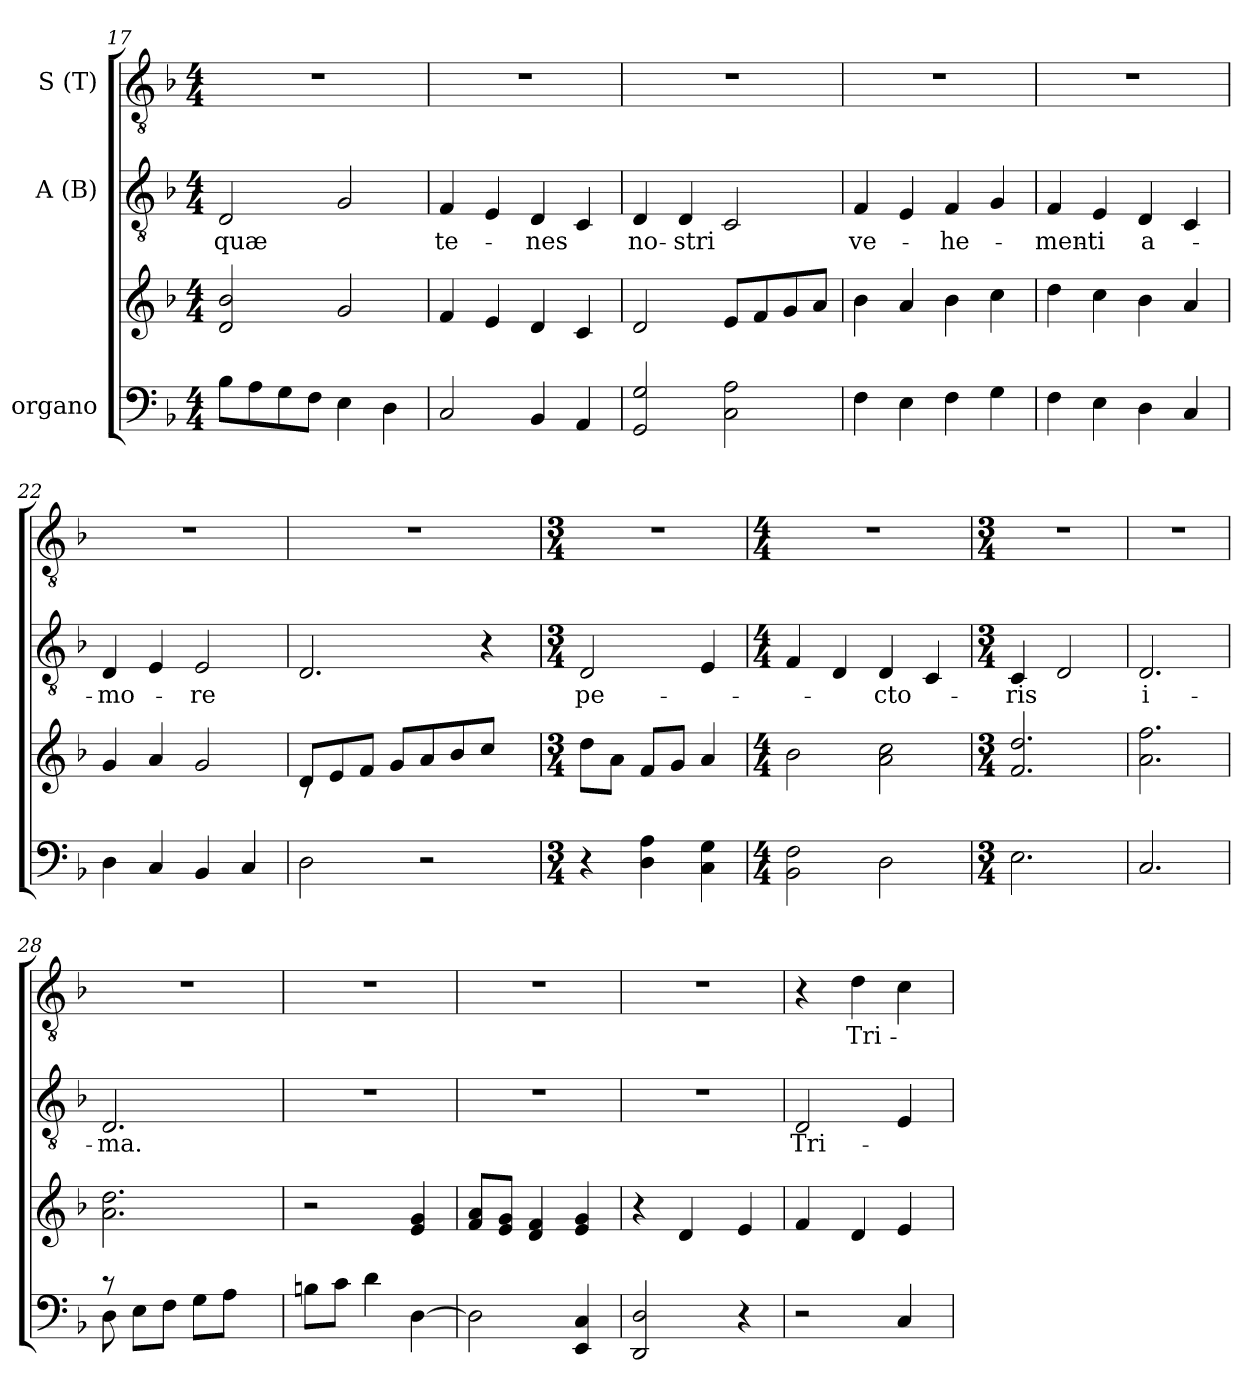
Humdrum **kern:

**kern	**kern	**kern	**text	**kern	**text
*part3	*part3	*part2	*part2	*part1	*part1
*staff4	*staff3	*staff2	*staff2	*staff1	*staff1
*I"organo	*	*I"A (B)	*	*I"S (T)	*
*clefF4	*clefG2	*clefGv2	*	*clefGv2	*
*k[b-]	*k[b-]	*k[b-]	*	*k[b-]	*
*F:	*F:	*F:	*	*F:	*
*M4/4	*M4/4	*M4/4	*	*M4/4	*
=17	=17	=17	=17	=17	=17
!	!	!	!LO:LY:b	!	!
8B-\L	2d/ 2b-/	2D/	quæ	1r	.
8A\	.	.	.	.	.
8G\	.	.	.	.	.
8F\J	.	.	.	.	.
4E\	2g/	2G/	.	.	.
4D\	.	.	.	.	.
=18	=18	=18	=18	=18	=18
!	!	!	!LO:LY:b	!	!
2C/	4f/	4F/	te-	1r	.
.	4e/	4E/	.	.	.
!	!	!	!LO:LY:b	!	!
4BB-/	4d/	4D/	-nes	.	.
4AA/	4c/	4C/	.	.	.
=19	=19	=19	=19	=19	=19
!	!	!	!LO:LY:b	!	!
2GG/ 2G/	2d/	4D/	no-	1r	.
!	!	!	!LO:LY:b	!	!
.	.	4D/	-stri	.	.
2C\ 2A\	8e/L	2C/	.	.	.
.	8f/	.	.	.	.
.	8g/	.	.	.	.
.	8a/J	.	.	.	.
=20	=20	=20	=20	=20	=20
!	!	!	!LO:LY:b	!	!
4F\	4b-\	4F/	ve-	1r	.
4E\	4a/	4E/	.	.	.
!	!	!	!LO:LY:b	!	!
4F\	4b-\	4F/	-he-	.	.
4G\	4cc\	4G/	.	.	.
!!LO:PB:g=z
=21	=21	=21	=21	=21	=21
!	!	!	!LO:LY:b	!	!
4F\	4dd\	4F/	-men-	1r	.
!	!	!	!LO:LY:b	!	!
4E\	4cc\	4E/	-ti	.	.
!	!	!	!LO:LY:b:rj	!	!
4D\	4b-\	4D/	a-	.	.
4C/	4a/	4C/	.	.	.
=22	=22	=22	=22	=22	=22
!	!	!	!LO:LY:b	!	!
4D\	4g/	4D/	-mo-	1r	.
4C/	4a/	4E/	.	.	.
!	!	!	!LO:LY:b	!	!
4BB-/	2g/	2E/	-re	.	.
4C/	.	.	.	.	.
=23	=23	=23	=23	=23	=23
*	*^	*	*	*	*
2D\	8d/L	8rc	2.D/	.	1r	.
.	8e/	8ryy	.	.	.	.
.	8f/J	2.ryy	.	.	.	.
.	8g/L	.	.	.	.	.
2r	8a/	.	.	.	.	.
.	8b-/	.	.	.	.	.
.	8cc/J	.	4r	.	.	.
.	8ryy	.	.	.	.	.
*	*v	*v	*	*	*	*
=24	=24	=24	=24	=24	=24
*M3/4	*M3/4	*M3/4	*	*M3/4	*
!	!	!	!LO:LY:b	!LO:N:vis=1	!
4r	8dd\L	2D/	pe-	2.r	.
.	8a\J	.	.	.	.
4D\ 4A\	8f/L	.	.	.	.
.	8g/J	.	.	.	.
4C\ 4G\	4a/	4E/	.	.	.
=25	=25	=25	=25	=25	=25
*M4/4	*M4/4	*M4/4	*	*M4/4	*
2BB-\ 2F\	2b-\	4F/	.	1r	.
.	.	4D/	.	.	.
!	!	!	!LO:LY:b	!	!
2D\	2a\ 2cc\	4D/	-cto-	.	.
.	.	4C/	.	.	.
=26	=26	=26	=26	=26	=26
*M3/4	*M3/4	*M3/4	*	*M3/4	*
!	!	!	!LO:LY:b	!LO:N:vis=1	!
2.E\	2.f/ 2.dd/	4C/	-ris	2.r	.
.	.	2D/	.	.	.
=27	=27	=27	=27	=27	=27
!	!	!	!LO:LY:b:rj	!LO:N:vis=1	!
2.C/	2.a\ 2.ff\	2.D/	i-	2.r	.
=28	=28	=28	=28	=28	=28
*^	*	*	*	*	*
!	!	!	!	!LO:LY:b	!LO:N:vis=1	!
8rc	8D\	2.a\ 2.dd\	2.D/	-ma.	2.r	.
8E\L	8ryy	.	.	.	.	.
8F\J	2ryy	.	.	.	.	.
8G\L	.	.	.	.	.	.
8A\J	.	.	.	.	.	.
8ryy	.	.	.	.	.	.
*v	*v	*	*	*	*	*
!!LO:LB:g=z
=29	=29	=29	=29	=29	=29
!	!	!LO:N:vis=1	!	!LO:N:vis=1	!
8Bn\L	2r	2.r	.	2.r	.
8c\J	.	.	.	.	.
4d\	.	.	.	.	.
[>4D\	4e/ 4g/	.	.	.	.
=30	=30	=30	=30	=30	=30
!	!	!LO:N:vis=1	!	!LO:N:vis=1	!
2D\]	8f/ 8a/L	2.r	.	2.r	.
.	8e/ 8g/J	.	.	.	.
.	4d/ 4f/	.	.	.	.
4EE/ 4C/	4e/ 4g/	.	.	.	.
=31	=31	=31	=31	=31	=31
!	!	!LO:N:vis=1	!	!LO:N:vis=1	!
*	*^	*	*	*	*
2DD/ 2D/	4r	4ryy	2.r	.	2.r	.
.	4d/	16ryy	.	.	.	.
.	.	4..ryy	.	.	.	.
4r	4e/	.	.	.	.	.
=32	=32	=32	=32	=32	=32	=32
!	!	!	!	!LO:LY:b	!	!
*	*v	*v	*^	*	*	*
2r	4f/	2D/	32ryy	Tri-	4r	.
.	.	.	2ryy	.	.	.
!	!	!	!	!	!	!LO:LY:b
.	4d/	.	.	.	4d\	Tri-
4C/	4e/	4E/	.	.	4c\	.
.	.	.	8..ryy	.	.	.
*	*	*v	*v	*	*	*
=	=	=	=	=	=
*-	*-	*-	*-	*-	*-
